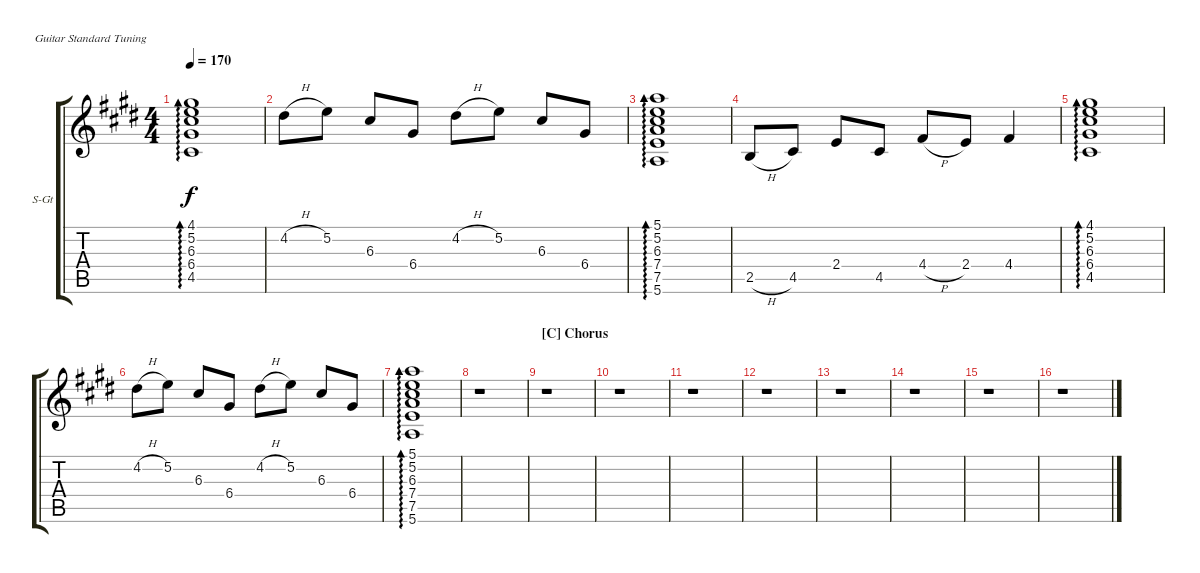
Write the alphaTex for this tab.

\bracketExtendMode groupsimilarinstruments
\firstSystemTrackNameOrientation horizontal
\otherSystemsTrackNameOrientation horizontal
\track ("Acoustic" "S-Gt") {instrument acousticguitarsteel}
\staff {score tabs}
\tuning (E4 B3 G3 D3 A2 E2)
\ts (4 4)
\tempo 170
\clef g2
\scale
1.07818
\ks e
(4.1 5.2 6.3 6.4 4.5).1{ad 0 dy f} |
\scale
0.921816 4.2{h}.8 5.2.8 6.3.8 6.4.8 4.2{h}.8 5.2.8 6.3.8 6.4.8 |
\scale
1.07818 (5.1 5.2 6.3 7.4 7.5 5.6).1{ad 0} |
\scale
0.921816 2.5{h}.8 4.5.8 2.4.8 4.5.8 4.4{h}.8 2.4.8 4.4.4 |
\scale
1.07818 (4.1 5.2 6.3 6.4 4.5).1{ad 0} |
\scale
0.921816 4.2{h}.8 5.2.8 6.3.8 6.4.8 4.2{h}.8 5.2.8 6.3.8 6.4.8 |
\scale
1.07818 (5.1 5.2 6.3 7.4 7.5 5.6).1{ad 0} |
\scale
0.921816 r.1 |
\section ("C" "Chorus")
\scale
1.07818 r.1 |
\scale
0.921816 r.1 |
\scale
1.07818 r.1 |
\scale
0.921816 r.1 |
\scale
1.07818 r.1 |
\scale
0.921816 r.1 |
\scale
1.07818 r.1 |
\scale
0.921816 r.1
